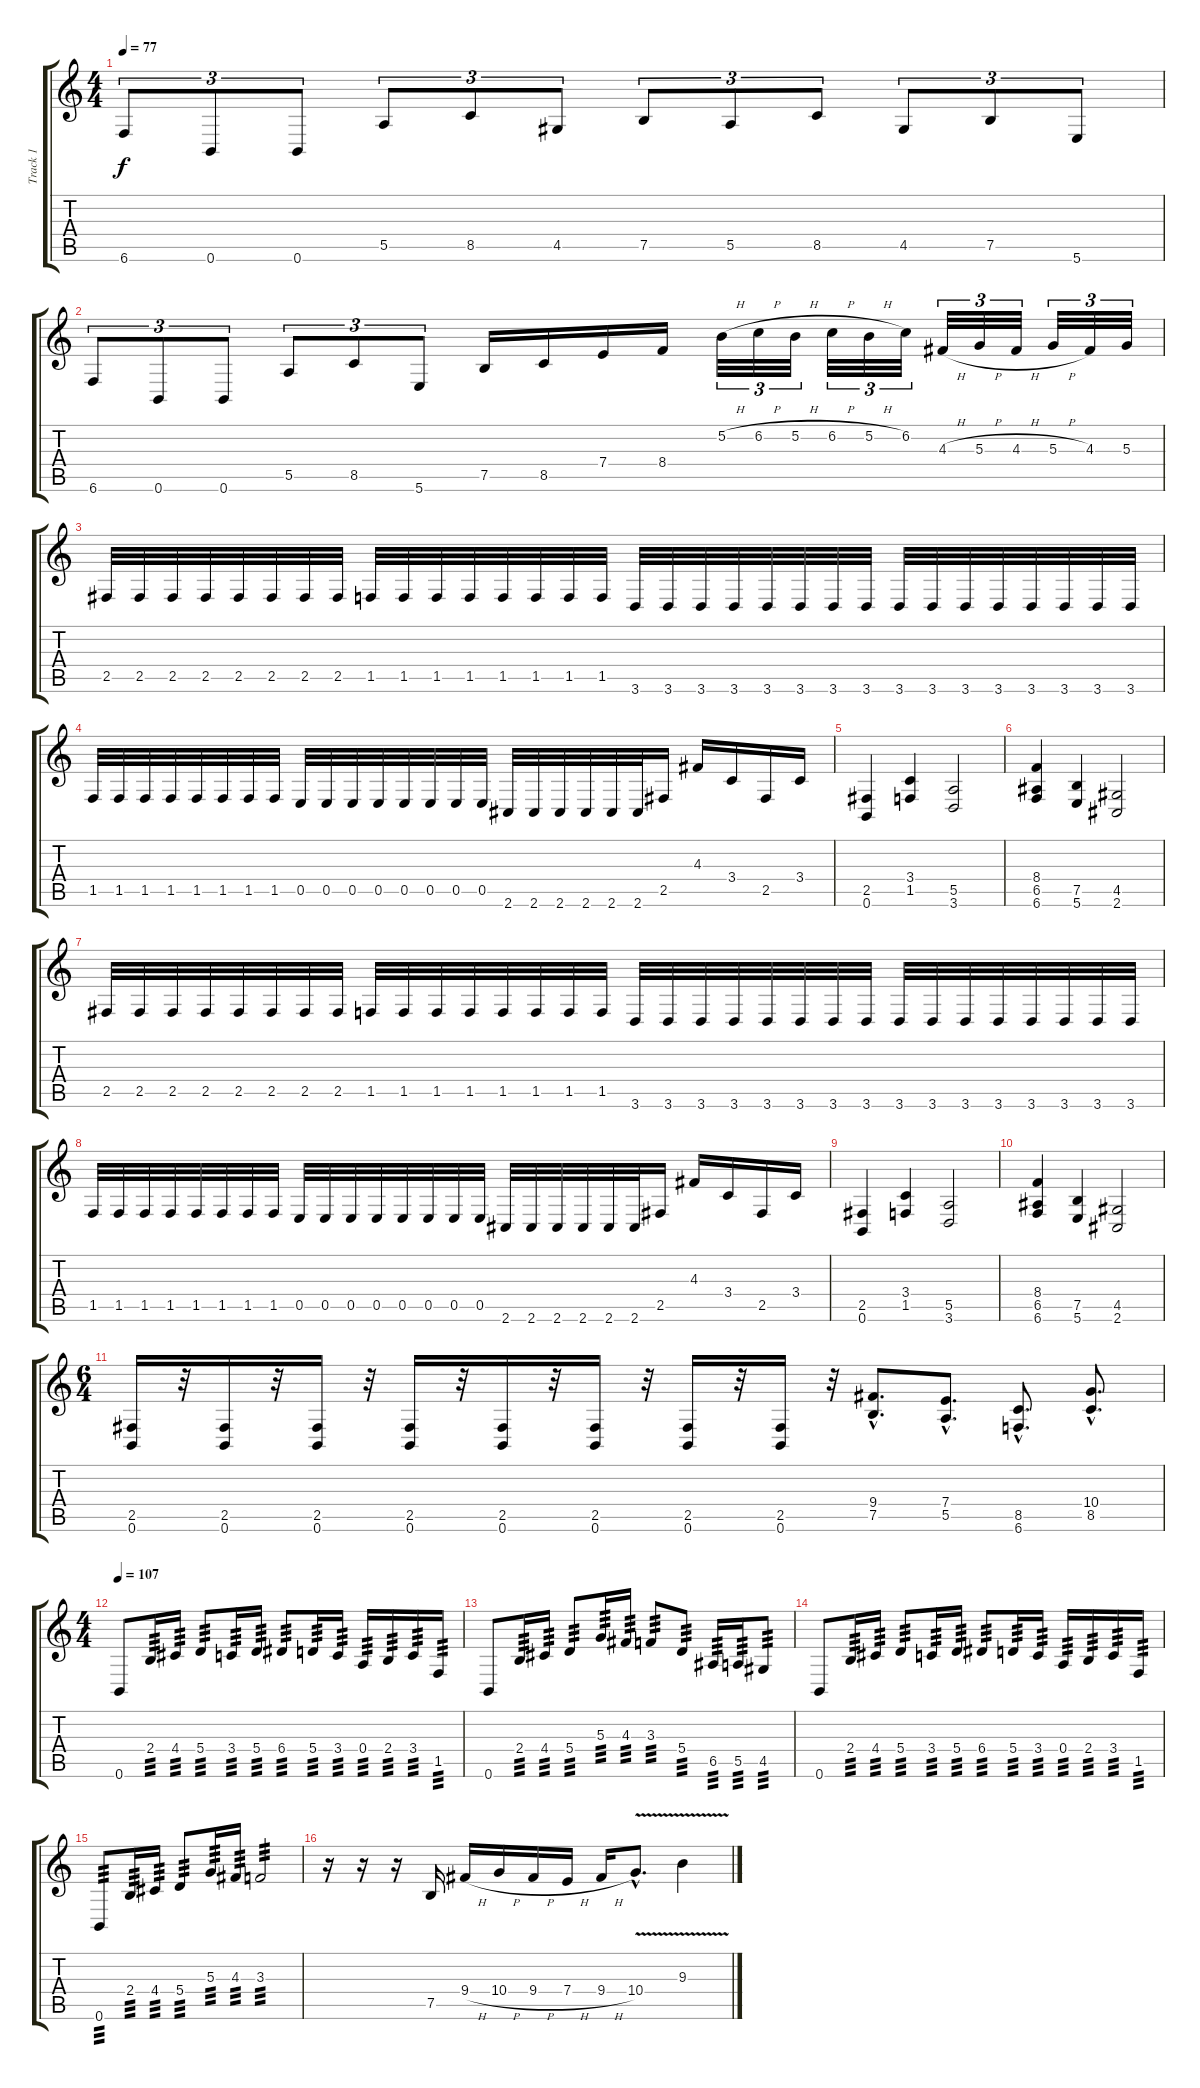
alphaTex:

\track ("Track 1" "Track 1") {instrument distortionguitar}
\staff {score tabs}
\tuning (B3 Gb3 D3 A2 E2 B1) {hide}
\ts (4 4)
\tempo 77
\clef g2
\ks c
6.6.8{tu (3 2) dy f} 0.6.8{tu (3 2)} 0.6.8{tu (3 2)} 5.5.8{tu (3 2)} 8.5.8{tu (3 2)} 4.5.8{tu (3 2)} 7.5.8{tu (3 2)} 5.5.8{tu (3 2)} 8.5.8{tu (3 2)} 4.5.8{tu (3 2)} 7.5.8{tu (3 2)} 5.6.8{tu (3 2)} |
6.6.8{tu (3 2)} 0.6.8{tu (3 2)} 0.6.8{tu (3 2)} 5.5.8{tu (3 2)} 8.5.8{tu (3 2)} 5.6.8{tu (3 2)} 7.5.16 8.5.16 7.4.16 8.4.16 5.2{h}.32{tu (3 2)} 6.2{h}.32{tu (3 2)} 5.2{h}.32{tu (3 2)} 6.2{h}.32{tu (3 2)} 5.2{h}.32{tu (3 2)} 6.2.32{tu (3 2)} 4.3{h}.32{tu (3 2)} 5.3{h}.32{tu (3 2)} 4.3{h}.32{tu (3 2)} 5.3{h}.32{tu (3 2)} 4.3.32{tu (3 2)} 5.3.32{tu (3 2)} |
2.5.32 2.5.32 2.5.32 2.5.32 2.5.32 2.5.32 2.5.32 2.5.32 1.5.32 1.5.32 1.5.32 1.5.32 1.5.32 1.5.32 1.5.32 1.5.32 3.6.32 3.6.32 3.6.32 3.6.32 3.6.32 3.6.32 3.6.32 3.6.32 3.6.32 3.6.32 3.6.32 3.6.32 3.6.32 3.6.32 3.6.32 3.6.32 |
1.5.32 1.5.32 1.5.32 1.5.32 1.5.32 1.5.32 1.5.32 1.5.32 0.5.32 0.5.32 0.5.32 0.5.32 0.5.32 0.5.32 0.5.32 0.5.32 2.6.32 2.6.32 2.6.32 2.6.32 2.6.32 2.6.32 2.5.16 4.3.16 3.4.16 2.5.16 3.4.16 |
(2.5 0.6).4 (3.4 1.5).4 (5.5 3.6).2 |
(8.4 6.5 6.6).4 (7.5 5.6).4 (4.5 2.6).2 |
2.5.32 2.5.32 2.5.32 2.5.32 2.5.32 2.5.32 2.5.32 2.5.32 1.5.32 1.5.32 1.5.32 1.5.32 1.5.32 1.5.32 1.5.32 1.5.32 3.6.32 3.6.32 3.6.32 3.6.32 3.6.32 3.6.32 3.6.32 3.6.32 3.6.32 3.6.32 3.6.32 3.6.32 3.6.32 3.6.32 3.6.32 3.6.32 |
1.5.32 1.5.32 1.5.32 1.5.32 1.5.32 1.5.32 1.5.32 1.5.32 0.5.32 0.5.32 0.5.32 0.5.32 0.5.32 0.5.32 0.5.32 0.5.32 2.6.32 2.6.32 2.6.32 2.6.32 2.6.32 2.6.32 2.5.16 4.3.16 3.4.16 2.5.16 3.4.16 |
(2.5 0.6).4 (3.4 1.5).4 (5.5 3.6).2 |
(8.4 6.5 6.6).4 (7.5 5.6).4 (4.5 2.6).2 |
\ts (6 4)
(2.5 0.6).16 r.32 (2.5 0.6).16 r.32 (2.5 0.6).16 r.32 (2.5 0.6).16 r.32 (2.5 0.6).16 r.32 (2.5 0.6).16 r.32 (2.5 0.6).16 r.32 (2.5 0.6).16 r.32 (9.4{hac} 7.5{hac}).8{d} (7.4{hac} 5.5{hac}).8{d} (8.5{hac} 6.6{hac}).8{d} (10.4{hac} 8.5{hac}).8{d} |
\ts (4 4)
\tempo 107
0.6.8 2.4.16{tp 3} 4.4.16{tp 3} 5.4.8{tp 3} 3.4.16{tp 3} 5.4.16{tp 3} 6.4.8{tp 3} 5.4.16{tp 3} 3.4.16{tp 3} 0.4.16{tp 3} 2.4.16{tp 3} 3.4.16{tp 3} 1.5.16{tp 3} |
0.6.8 2.4.16{tp 3} 4.4.16{tp 3} 5.4.8{tp 3} 5.3.16{tp 3} 4.3.16{tp 3} 3.3.8{tp 3} 5.4.8{tp 3} 6.5.16{tp 3} 5.5.16{tp 3} 4.5.8{tp 3} |
0.6.8 2.4.16{tp 3} 4.4.16{tp 3} 5.4.8{tp 3} 3.4.16{tp 3} 5.4.16{tp 3} 6.4.8{tp 3} 5.4.16{tp 3} 3.4.16{tp 3} 0.4.16{tp 3} 2.4.16{tp 3} 3.4.16{tp 3} 1.5.16{tp 3} |
0.6.8{tp 3} 2.4.16{tp 3} 4.4.16{tp 3} 5.4.8{tp 3} 5.3.16{tp 3} 4.3.16{tp 3} 3.3.2{tp 3} |
r.16 r.16 r.16 7.5.16 9.4{h}.16 10.4{h}.16 9.4{h}.16 7.4{h}.16 9.4{h}.16 10.4{v hac}.8{d} 9.3{v}.4
